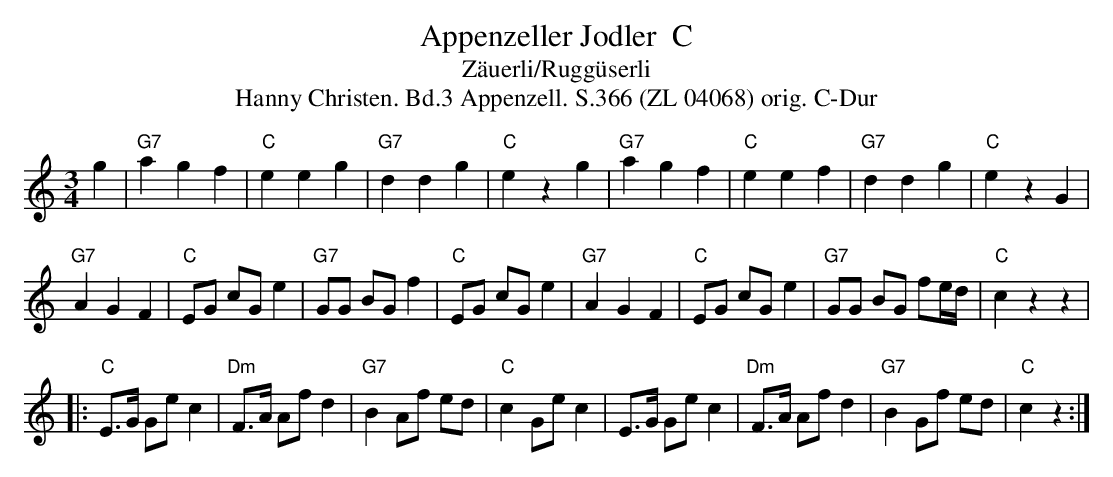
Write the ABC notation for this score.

X:1
T:Appenzeller Jodler  C
T: Zäuerli/Ruggüserli
T:Hanny Christen. Bd.3 Appenzell. S.366 (ZL 04068) orig. C-Dur
M:3/4
L:1/4
K:C
g | "G7"a g f | "C"e e g | "G7"d d g | "C"e z g | "G7"a g f | "C"e e f | "G7"d d g | "C"e z G |
"G7"A G F | [L:1/8] "C"EG cG e2 | "G7"GG BG f2 | "C"EG cG e2 |"G7"A2 G2 F2 | "C"EG cG e2 | "G7"GG BG fe/d/ | "C"c2 z2 z2 |
|: "C"E>G Ge c2 | "Dm"F>A Af d2 | "G7"B2 Af ed | "C"c2 Ge c2 | \
      E>G Ge c2 | "Dm"F>A Af d2 | "G7"B2 Gf ed | "C"c2 z2 :|
